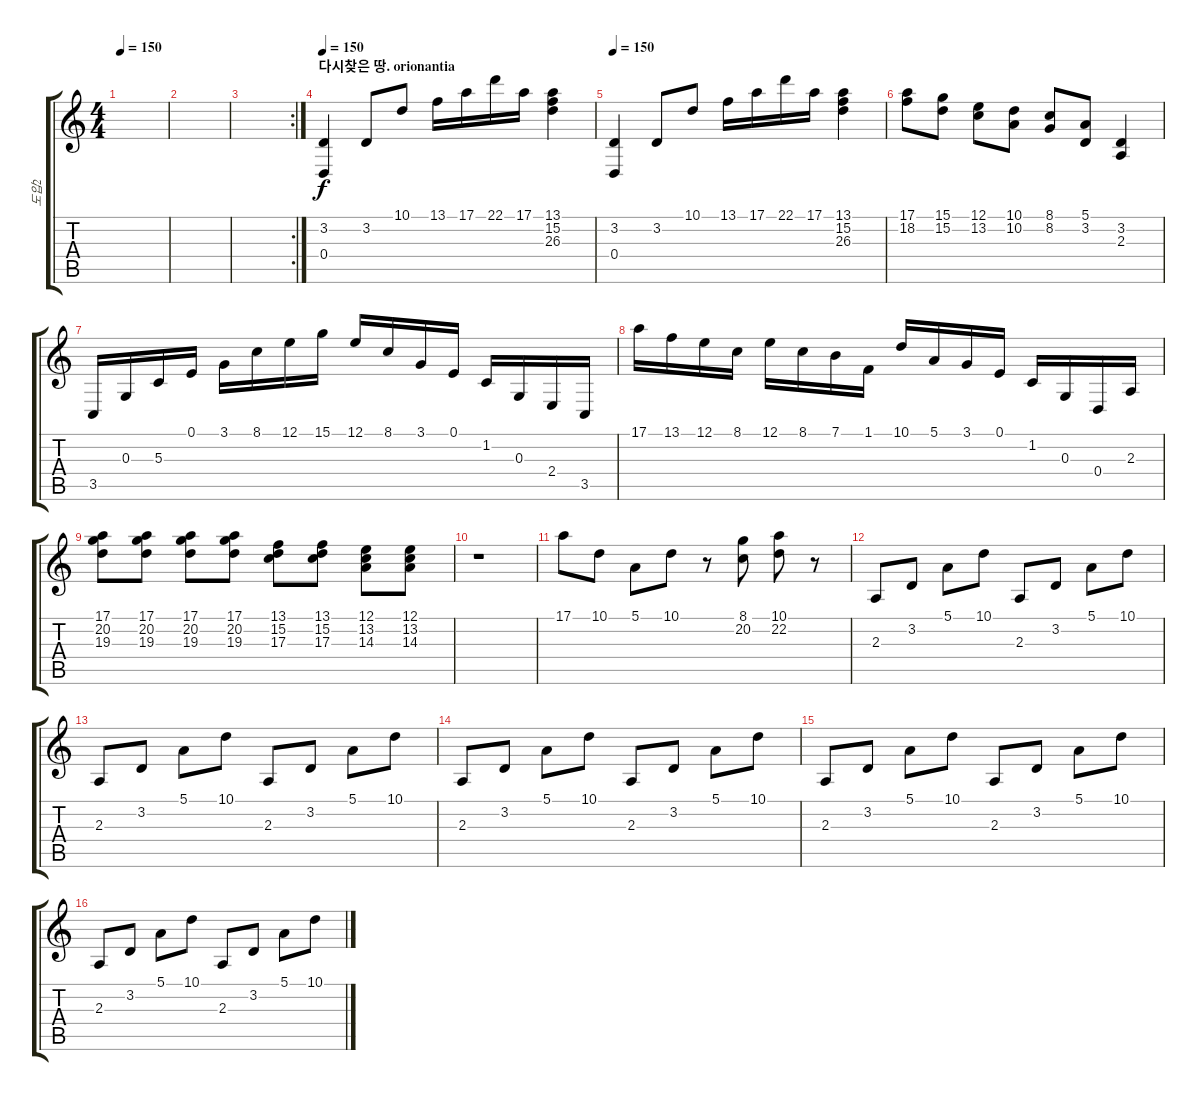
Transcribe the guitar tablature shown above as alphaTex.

\track ("도입2" "도입2") {instrument acousticgrandpiano}
\staff {score tabs}
\tuning (E4 B3 G3 D3 A2 E2) {hide}
\ts (4 4)
\tempo 150
\clef g2
\ks c
|
|
\rc 2
|
\section ("" "다시찾은 땅. orionantia")
\tempo 150
(3.2 0.4).4 3.2.8 10.1.8 13.1.16 17.1.16 22.1.16 17.1.16 (13.1 15.2 26.3).4 |
\tempo 150
(3.2 0.4).4 3.2.8 10.1.8 13.1.16 17.1.16 22.1.16 17.1.16 (13.1 15.2 26.3).4 |
(17.1 18.2).8 (15.1 15.2).8 (12.1 13.2).8 (10.1 10.2).8 (8.1 8.2).8 (5.1 3.2).8 (3.2 2.3).4 |
3.5.16 0.3.16 5.3.16 0.1.16 3.1.16 8.1.16 12.1.16 15.1.16 12.1.16 8.1.16 3.1.16 0.1.16 1.2.16 0.3.16 2.4.16 3.5.16 |
17.1.16 13.1.16 12.1.16 8.1.16 12.1.16 8.1.16 7.1.16 1.1.16 10.1.16 5.1.16 3.1.16 0.1.16 1.2.16 0.3.16 0.4.16 2.3.16 |
(17.1 20.2 19.3).8 (17.1 20.2 19.3).8 (17.1 20.2 19.3).8 (17.1 20.2 19.3).8 (13.1 15.2 17.3).8 (13.1 15.2 17.3).8 (12.1 13.2 14.3).8 (12.1 13.2 14.3).8 |
r.1 |
17.1.8 10.1.8 5.1.8 10.1.8 r.8 (8.1 20.2).8 (10.1 22.2).8 r.8 |
2.3.8 3.2.8 5.1.8 10.1.8 2.3.8 3.2.8 5.1.8 10.1.8 |
2.3.8 3.2.8 5.1.8 10.1.8 2.3.8 3.2.8 5.1.8 10.1.8 |
2.3.8 3.2.8 5.1.8 10.1.8 2.3.8 3.2.8 5.1.8 10.1.8 |
2.3.8 3.2.8 5.1.8 10.1.8 2.3.8 3.2.8 5.1.8 10.1.8 |
2.3.8 3.2.8 5.1.8 10.1.8 2.3.8 3.2.8 5.1.8 10.1.8
